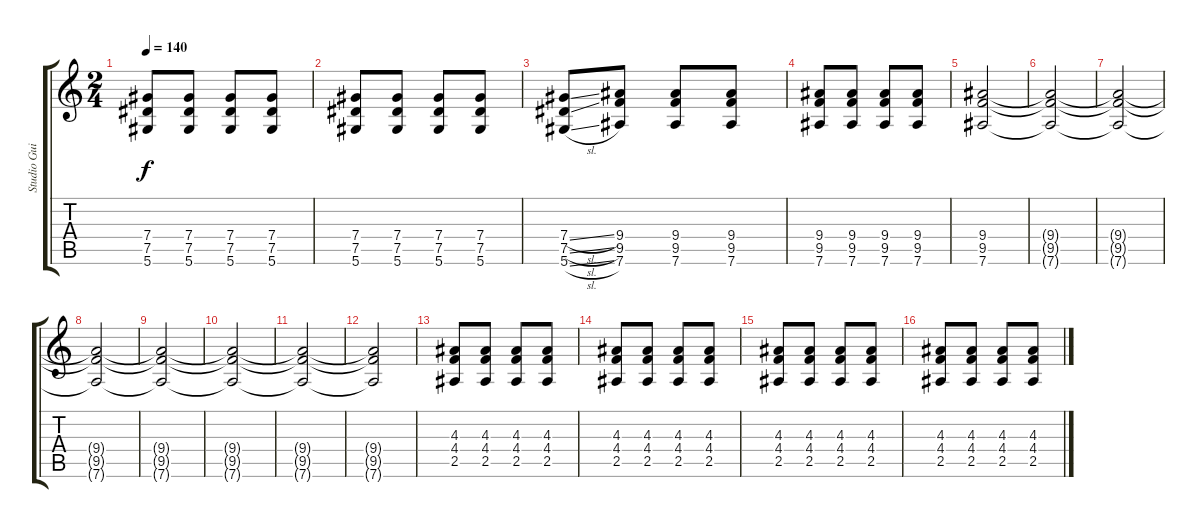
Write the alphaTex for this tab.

\track ("Studio Guitar" "Studio Gui") {instrument distortionguitar}
\staff {score tabs}
\tuning (Eb4 Bb3 Gb3 Db3 Ab2 Eb2) {hide}
\ts (2 4)
\tempo 140
\clef g2
\ks c
(7.4 7.5 5.6).8{dy f} (7.4 7.5 5.6).8 (7.4 7.5 5.6).8 (7.4 7.5 5.6).8 |
(7.4 7.5 5.6).8 (7.4 7.5 5.6).8 (7.4 7.5 5.6).8 (7.4 7.5 5.6).8 |
(7.4{sl} 7.5{sl} 5.6{sl}).8 (9.4 9.5 7.6).8 (9.4 9.5 7.6).8 (9.4 9.5 7.6).8 |
(9.4 9.5 7.6).8 (9.4 9.5 7.6).8 (9.4 9.5 7.6).8 (9.4 9.5 7.6).8 |
(9.4 9.5 7.6).2 |
(9.4{t} 9.5{t} 7.6{t}).2 |
(9.4{t} 9.5{t} 7.6{t}).2 |
(9.4{t} 9.5{t} 7.6{t}).2 |
(9.4{t} 9.5{t} 7.6{t}).2 |
(9.4{t} 9.5{t} 7.6{t}).2 |
(9.4{t} 9.5{t} 7.6{t}).2 |
(9.4{t} 9.5{t} 7.6{t}).2 |
(4.3 4.4 2.5).8 (4.3 4.4 2.5).8 (4.3 4.4 2.5).8 (4.3 4.4 2.5).8 |
(4.3 4.4 2.5).8 (4.3 4.4 2.5).8 (4.3 4.4 2.5).8 (4.3 4.4 2.5).8 |
(4.3 4.4 2.5).8 (4.3 4.4 2.5).8 (4.3 4.4 2.5).8 (4.3 4.4 2.5).8 |
(4.3 4.4 2.5).8 (4.3 4.4 2.5).8 (4.3 4.4 2.5).8 (4.3 4.4 2.5).8
